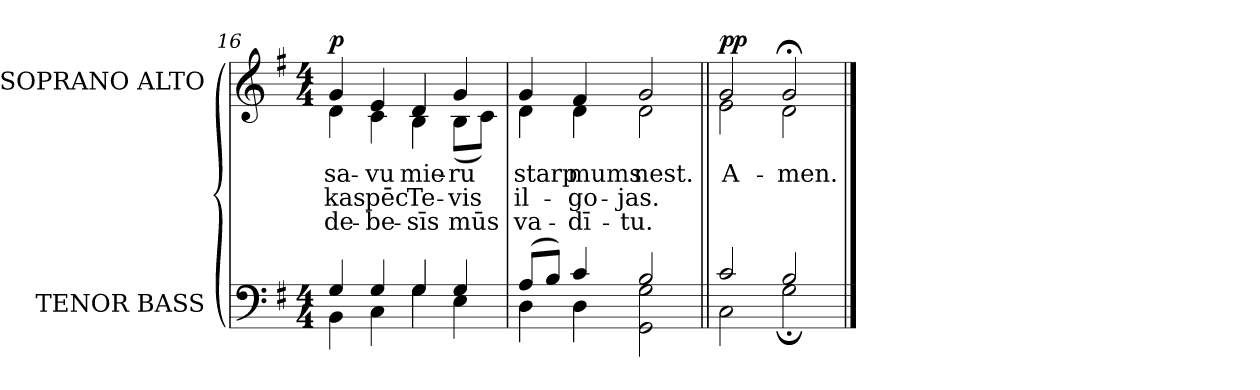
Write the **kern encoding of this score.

**kern	**kern	**text	**text	**text	**dynam
*part2	*part1	*part1	*part1	*part1	*part1
*staff2	*staff1	*staff1	*staff1	*staff1	*staff1
*I"TENOR BASS	*I"SOPRANO ALTO	*	*	*	*
*I'T. B.	*I'S. A.	*	*	*	*
*clefF4	*clefG2	*	*	*	*
*k[f#]	*k[f#]	*	*	*	*
*G:	*G:	*	*	*	*
*M4/4	*M4/4	*	*	*	*
=16	=16	=16	=16	=16	=16
*^	*	*	*	*	*
!	!	!	!LO:LY:b:color=#000000	!LO:LY:b:color=#000000	!LO:LY:b:color=#000000	!
*	*	*^	*	*	*	*
4Gi/	4BBi\	4gi/	4di\	sa-	kas	de-	p
!	!	!	!	!LO:LY:b:color=#000000	!LO:LY:b:color=#000000	!LO:LY:b:color=#000000	!
4Gi/	4Ci\	4ei/	4ci\	-vu	pēc	-be-	.
!	!	!	!	!LO:LY:b:color=#000000	!LO:LY:b:color=#000000	!LO:LY:b:color=#000000	!
4Gi/	4Gi\	4di/	4Bi\	mie-	Te-	-sīs	.
!	!	!	!	!LO:LY:b:color=#000000	!LO:LY:b:color=#000000	!LO:LY:b:color=#000000	!
4Gi/	4Ei\	4gi/	(8Bi\L	-ru	-vis	mūs	.
.	.	.	8ci\J)	.	.	.	.
=17	=17	=17	=17	=17	=17	=17	=17
!	!	!	!	!LO:LY:b:color=#000000	!LO:LY:b:color=#000000	!LO:LY:b:color=#000000	!
(8Ai/L	4Di\	4gi/	4di\	starp	il-	va-	.
8Bi/J)	.	.	.	.	.	.	.
!	!	!	!	!LO:LY:b:color=#000000	!LO:LY:b:color=#000000	!LO:LY:b:color=#000000	!
4ci/	4Di\	4f#i/	4di\	mums	-go-	-dī-	.
!	!	!	!	!LO:LY:b:color=#000000	!LO:LY:b:color=#000000	!LO:LY:b:color=#000000	!
2Bi/	2GGi\ 2Gi	2gi/	2di\	nest.	-jas.	-tu.	.
=18||	=18||	=18||	=18||	=18||	=18||	=18||	=18||
!	!	!	!	!LO:LY:b:color=#000000	!	!	!
2ci/	2Ci\	2gi/	2ei\	A-	.	.	pp
!	!	!	!	!LO:LY:b:color=#000000	!	!	!
2Bi/	2G;i\	2g;i/	2di\	-men.	.	.	.
*v	*v	*	*	*	*	*	*
*	*v	*v	*	*	*	*
==	==	==	==	==	==
*-	*-	*-	*-	*-	*-
